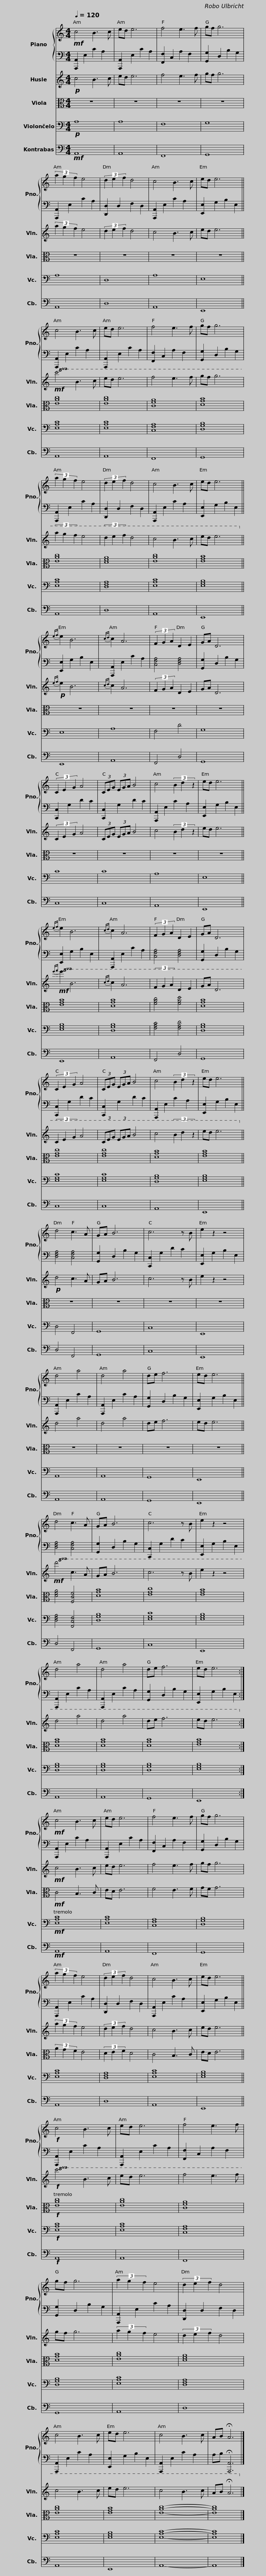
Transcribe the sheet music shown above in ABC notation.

X:1
%%score { 1 | 2 } 3 4 5 6
L:1/8
Q:1/4=120
M:4/4
I:linebreak $
K:C
V:1 treble
V:2 bass
V:3 treble
V:4 alto
V:5 bass
V:6 bass transpose=-12
V:1
!mf! c4 B3 c | ed e6 | f4 e3 f | gf g6 | (3a2 g2 f2 e4 | %5
 (3d2 e2 f2 d4 |$ c4 B3 c | ed e6 || c4 B3 c | ed e6 | %10
 f4 e3 f | gf g6 | (3a2 g2 f2 e4 |$ (3d2 e2 f2 d4 | c4 B3 c | %15
 ed e6 ||{ef} e2 B6 |{cd} c2 A6 | (3F2 G2 A2 D2 E2 | GA D6 |$ %20
 (3C2 E2 G2 A4 | (3CEG (3EGA B4 | c4 (3B2 d2 z2 | ed e6 ||{ef} e2 B6 | %25
{cd} c2 A6 |$ (3F2 G2 A2 D2 E2 | GA D6 | (3C2 E2 G2 A4 | (3CEG (3EGA B4 | %30
 c4 (3B2 d2 z2 | ed e6 ||$ d4 c3 A | GA B6 | c6 z B | %35
 e2 z2 z4 | d4 a4 | d4 a4 | de f6 | ed e6 ||$ %40
 d4 c3 A | GA B6 | c6 z B | e2 z2 z4 | d4 a4 | %45
 d4 a4 | de f6 | ed e6 :|$!mf! c4 B3 c | ed e6 | %50
 f4 e3 f | gf g6 | (3a2 g2 f2 e4 | (3d2 e2 f2 d4 | c4 B3 c |$ %55
 ed e6 ||!f! c4 B3 c | ed e6 | f4 e3 f | gf g6 | %60
 (3a2 g2 f2 e4 | (3d2 e2 f2 d4 |$ c4 B3 c | ed e6 | c4 B3 c | %65
 AB !fermata!A6 |] %66
V:2
 [A,,,A,,]2 E,2 C2 A,2 | [A,,,A,,]2 E,2 C2 A,2 | [F,,F,]2 C,2 A,2 F,2 | [G,,G,]2 D,2 B,2 G,2 | [A,,,A,,]2 E,2 C2 A,2 | %5
 [D,,D,]2 D,2 F,2 D,2 |$ [A,,,A,,]2 E,2 C2 A,2 | [E,,E,]2 G,2 B,2 E,2 || [A,,,A,,]2 E,2 C2 A,2 | [A,,,A,,]2 E,2 C2 A,2 | %10
 [F,,F,]2 C,2 A,2 F,2 | [G,,G,]2 D,2 B,2 G,2 | [A,,,A,,]2 E,2 C2 A,2 |$ [D,,D,]2 D,2 F,2 D,2 | [A,,,A,,]2 E,2 C2 A,2 | %15
 [E,,E,]2 G,2 B,2 E,2 || [E,,E,]2 G,2 B,2 E,2 | [A,,,A,,]2 E,2 C2 A,2 | [C,F,A,]4 [D,F,A,]4 | [G,,G,]2 D,2 B,2 G,2 |$ %20
 [C,,C,]2 G,2 D2 C2 | [C,,C,]2 G,2 D2 C2 | [A,,,A,,]2 E,2 C2 A,2 | [E,,E,]2 G,2 B,2 E,2 || [E,,E,]2 G,2 B,2 E,2 | %25
 [A,,,A,,]2 E,2 C2 A,2 |$ [C,F,A,]4 [D,F,A,]4 | [G,,G,]2 D,2 B,2 G,2 | [C,,C,]2 G,2 D2 C2 | [C,,C,]2 G,2 D2 C2 | %30
 [A,,,A,,]2 E,2 C2 A,2 | [E,,E,]2 G,2 B,2 E,2 ||$ [D,F,A,]4 [C,F,A,]4 | [G,,G,]2 D,2 B,2 G,2 | [C,,C,]2 G,2 D2 C2 | %35
 [E,,E,]2 G,2 B,2 E,2 | [A,,,A,,]2 E,2 C2 A,2 | [A,,,A,,]2 E,2 C2 A,2 | [G,,G,]2 D,2 B,2 G,2 | [E,,E,]2 G,2 B,2 E,2 ||$ %40
 [D,F,A,]4 [C,F,A,]4 | [G,,G,]2 D,2 B,2 G,2 | [C,,C,]2 G,2 D2 C2 | [E,,E,]2 G,2 B,2 E,2 | [A,,,A,,]2 E,2 C2 A,2 | %45
 [A,,,A,,]2 E,2 C2 A,2 | [G,,G,]2 D,2 B,2 G,2 | [E,,E,]2 G,2 B,2 E,2 :|$ [A,,,A,,]2 E,2 C2 A,2 | [A,,,A,,]2 E,2 C2 A,2 | %50
 [F,,F,]2 C,2 A,2 F,2 | [G,,G,]2 D,2 B,2 G,2 | [A,,,A,,]2 E,2 C2 A,2 | [D,,D,]2 D,2 F,2 D,2 | [A,,,A,,]2 E,2 C2 A,2 |$ %55
 [E,,E,]2 G,2 B,2 E,2 || [A,,,A,,]2 E,2 C2 A,2 | [A,,,A,,]2 E,2 C2 A,2 | [F,,F,]2 C,2 A,2 F,2 | [G,,G,]2 D,2 B,2 G,2 | %60
 [A,,,A,,]2 E,2 C2 A,2 | [D,,D,]2 D,2 F,2 D,2 |$ [A,,,A,,]2 E,2 C2 A,2 | [E,,E,]2 G,2 B,2 E,2 | [A,,,A,,]2 E,2 C2 A,2 | %65
 A,B, !fermata![A,,,A,,]6 |] %66
V:3
!p! c4 B3 c | ed e6 | f4 e3 f | gf g6 | (3a2 g2 f2 e4 | %5
 (3d2 e2 f2 d4 |$ c4 B3 c | ed e6 ||!mf!!8va(! c'4 b3 c' | e'd' e'6 | %10
 f'4 e'3 f' | g'f' g'6 | (3a'2 g'2 f'2 e'4 |$ (3d'2 e'2 f'2 d'4 | c'4 b3 c' | %15
 e'd' e'6!8va)! ||!p!{ef} e2 B6 |{cd} c2 A6 | (3F2 G2 A2 D2 E2 | GA D6 |$ %20
 (3C2 E2 G2 A4 | (3CEG (3EGA B4 | c4 (3B2 d2 z2 | ed e6 ||!mf!!8va(!{e'f'} e'2 b6 | %25
{c'd'} c'2 a6 |$ (3f2 g2 a2 d2 e2 | ga d6 | (3c2 e2 g2 a4 | (3ceg (3ega b4 | %30
 c'4 (3b2 d'2 z2 | e'd' e'6!8va)! ||$!p! d4 c3 A | GA B6 | c6 z B | %35
 e2 z2 z4 | d4 a4 | d4 a4 | de f6 | ed e6 ||$ %40
!mf!!8va(! d'4 c'3 a | ga b6 | c'6 z b | e'2 z2 z4 | d'4 a'4 | %45
 d'4 a'4 | d'e' f'6 | e'd' e'6!8va)! :|$!mf! c4 B3 c | ed e6 | %50
 f4 e3 f | gf g6 | (3a2 g2 f2 e4 | (3d2 e2 f2 d4 | c4 B3 c |$ %55
 ed e6 ||!f!!8va(! c'4 b3 c' | e'd' e'6 | f'4 e'3 f' | g'f' g'6 | %60
 (3a'2 g'2 f'2 e'4 | (3d'2 e'2 f'2 d'4 |$ c'4 b3 c' | e'd' e'6 | c'4 b3 c' | %65
 ab !fermata!a6!8va)! |] %66
V:4
 z8 | z8 | z8 | z8 | z8 | %5
 z8 |$ z8 | z8 || [EAc]8 | [EAc]8 | %10
 [CFA]8 | [DGB]8 | [EAc]8 |$ [DFA]8 | [EAc]8 | %15
 [EGB]8 || z8 | z8 | z8 | z8 |$ %20
 z8 | z8 | z8 | z8 || [EGB]8 | %25
 [DGB]8 |$ [FAc]4 [FAd]4 | [DGB]8 | [EGc]8 | [EGc]8 | %30
 [DGB]8 | [EGB]8 ||$ z8 | z8 | z8 | %35
 z8 | z8 | z8 | z8 | z8 ||$ %40
 [DFA]4 [F,CF]4 | [DGB]8 | [EGc]8 | [EGB]8 | [DGB]8 | %45
 [DGB]8 | [DGB]8 | [EGB]8 :|$!mf! C4 B,3 C | ED E6 | %50
 F4 E3 F | GF G6 | (3A2 G2 F2 E4 | (3D2 E2 F2 D4 | C4 B,3 C |$ %55
 ED E6 ||!f! [EAc]8 | [EAc]8 | [CFA]8 | [DGB]8 | %60
 [EAc]8 | [DFA]8 |$ [EAc]8 | [EGB]8 | [EAc]8- | %65
 [EAc]8 |] %66
V:5
!p! A,8 | A,8 | F,8 | G,8 | A,8 | %5
 D,8 |$ A,8 | E,8 || [E,A,C]8 | [E,A,C]8 | %10
 [C,F,A,]8 | [D,G,B,]8 | [E,A,C]8 |$ [D,F,A,]8 | [E,A,C]8 | %15
 [E,G,B,]8 || E,8 | A,8 | F,4 D4 | G,8 |$ %20
 C8 | C8 | A,8 | E,8 || [E,G,B,]8 | %25
 [D,G,B,]8 |$ [F,A,C]4 [F,A,D]4 | [D,G,B,]8 | [E,G,C]8 | [E,G,C]8 | %30
 [D,G,B,]8 | [E,G,B,]8 ||$ D,4 F,,4 | G,,8 | C,8 | %35
 E,,8 | A,,8 | A,,8 | G,,8 | E,,8 ||$ %40
 [D,F,A,]4 [F,,C,F,]4 | [D,G,B,]8 | [E,G,C]8 | [E,G,B,]8 | [D,G,B,]8 | %45
 [D,G,B,]8 | [D,G,B,]8 | [E,G,B,]8 :|$!mf! [E,A,C]8 | [E,A,C]8 | %50
 [C,F,A,]8 | [D,G,B,]8 | [E,A,C]8 | [D,F,A,]8 | [E,A,C]8 |$ %55
 [E,G,B,]8 ||!f! [E,A,C]8 | [E,A,C]8 | [C,F,A,]8 | [D,G,B,]8 | %60
 [E,A,C]8 | [D,F,A,]8 |$ [E,A,C]8 | [E,G,B,]8 | [E,A,C]8- | %65
 [E,A,C]8 |] %66
V:6
!mf! A,,8 | A,,8 | F,,8 | G,,8 | A,,8 | %5
 D,8 |$ A,,8 | E,,8 || A,,8 | A,,8 | %10
 F,,8 | G,,8 | A,,8 |$ D,8 | A,,8 | %15
 E,,8 || E,,8 | A,,8 | F,,4 D,4 | G,,8 |$ %20
 C,8 | C,8 | A,,8 | E,,8 || E,,8 | %25
 A,,8 |$ F,,4 D,4 | G,,8 | C,8 | C,8 | %30
 A,,8 | E,,8 ||$ D,4 F,,4 | G,,8 | C,8 | %35
 E,,8 | A,,8 | A,,8 | G,,8 | E,,8 ||$ %40
 D,4 F,,4 | G,,8 | C,8 | E,,8 | A,,8 | %45
 A,,8 | G,,8 | E,,8 :|$!mf! A,,8 | A,,8 | %50
 F,,8 | G,,8 | A,,8 | D,8 | A,,8 |$ %55
 E,,8 ||!f! A,,8 | A,,8 | F,,8 | G,,8 | %60
 A,,8 | D,8 |$ A,,8 | E,,8 | A,,8- | %65
 A,,8 |] %66
